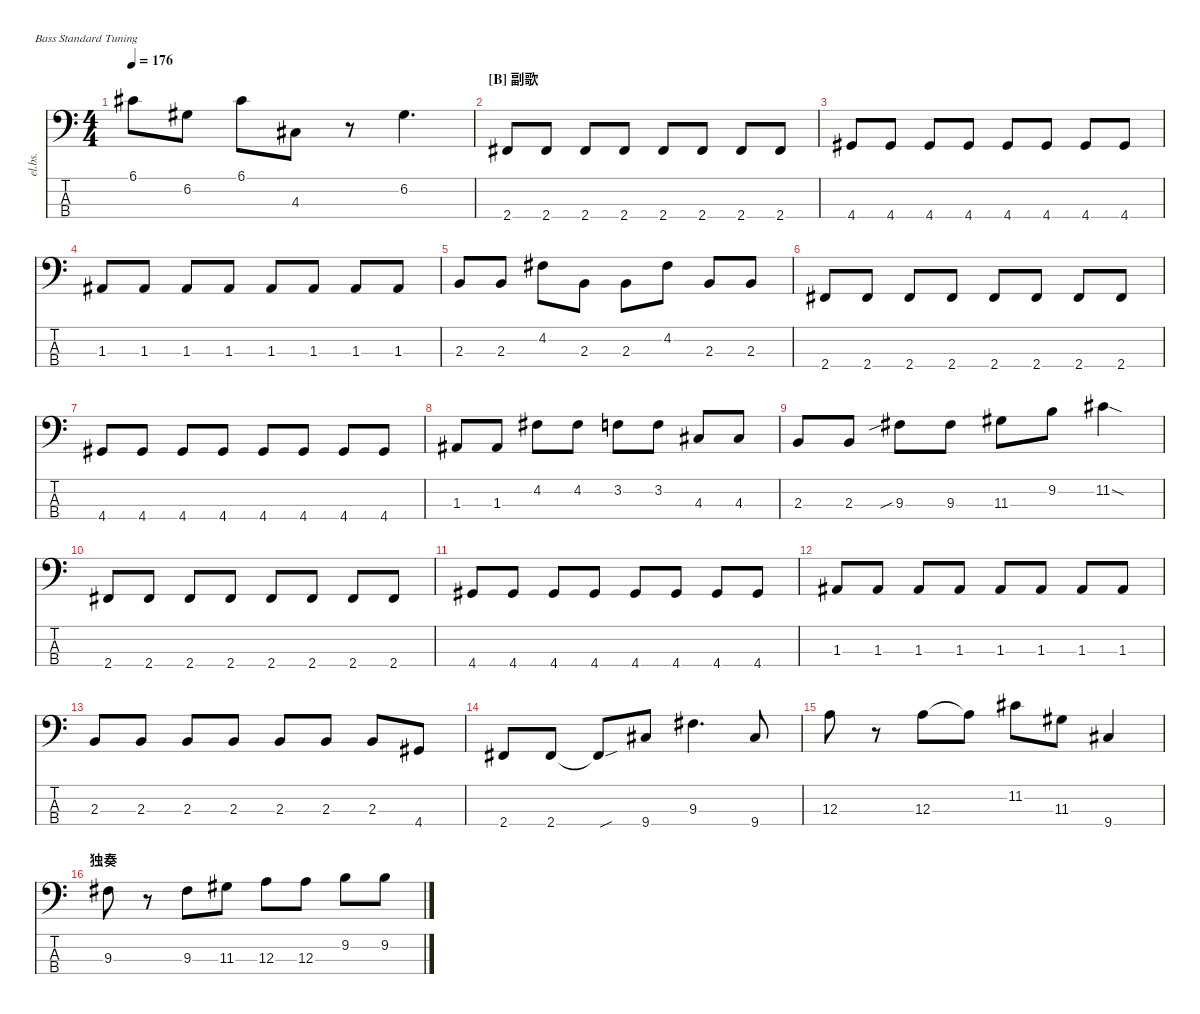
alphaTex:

\defaultSystemsLayout 4
\hideDynamics
\bracketExtendMode nobrackets
\track ("Electric Bass" "el.bs.") {instrument electricbassfinger}
\staff {score tabs}
\tuning (G2 D2 A1 E1)
\ts (4 4)
\tempo 176
\clef f4
\ks c
6.1{acc #}.8{dy mf beam Down} 6.2{acc #}.8{beam Down} 6.1{acc #}.8{beam Down} 4.3{acc #}.8{beam Down} r.8{beam Down} 6.2{acc #}.4{d beam Down} |
\section ("B" "副歌")
2.4{acc #}.8{beam Up} 2.4{acc #}.8{beam Up} 2.4{acc #}.8{beam Up} 2.4{acc #}.8{beam Up} 2.4{acc #}.8{beam Up} 2.4{acc #}.8{beam Up} 2.4{acc #}.8{beam Up} 2.4{acc #}.8{beam Up} |
4.4{acc #}.8{beam Up} 4.4{acc #}.8{beam Up} 4.4{acc #}.8{beam Up} 4.4{acc #}.8{beam Up} 4.4{acc #}.8{beam Up} 4.4{acc #}.8{beam Up} 4.4{acc #}.8{beam Up} 4.4{acc #}.8{beam Up} |
1.3{acc #}.8{beam Up} 1.3{acc #}.8{beam Up} 1.3{acc #}.8{beam Up} 1.3{acc #}.8{beam Up} 1.3{acc #}.8{beam Up} 1.3{acc #}.8{beam Up} 1.3{acc #}.8{beam Up} 1.3{acc #}.8{beam Up} |
2.3.8{beam Up} 2.3.8{beam Up} 4.2{acc #}.8{beam Down} 2.3.8{beam Down} 2.3.8{beam Down} 4.2{acc #}.8{beam Down} 2.3.8{beam Up} 2.3.8{beam Up} |
2.4{acc #}.8{beam Up} 2.4{acc #}.8{beam Up} 2.4{acc #}.8{beam Up} 2.4{acc #}.8{beam Up} 2.4{acc #}.8{beam Up} 2.4{acc #}.8{beam Up} 2.4{acc #}.8{beam Up} 2.4{acc #}.8{beam Up} |
4.4{acc #}.8{beam Up} 4.4{acc #}.8{beam Up} 4.4{acc #}.8{beam Up} 4.4{acc #}.8{beam Up} 4.4{acc #}.8{beam Up} 4.4{acc #}.8{beam Up} 4.4{acc #}.8{beam Up} 4.4{acc #}.8{beam Up} |
1.3{acc #}.8{beam Up} 1.3{acc #}.8{beam Up} 4.2{acc #}.8{beam Down} 4.2{acc #}.8{beam Down} 3.2.8{beam Down} 3.2.8{beam Down} 4.3{acc #}.8{beam Up} 4.3{acc #}.8{beam Up} |
2.3.8{beam Up} 2.3.8{beam Up} 9.3{sib acc #}.8{beam Down} 9.3{acc #}.8{beam Down} 11.3{acc #}.8{beam Down} 9.2.8{beam Down} 11.2{sod acc #}.4{beam Down} |
2.4{acc #}.8{beam Up} 2.4{acc #}.8{beam Up} 2.4{acc #}.8{beam Up} 2.4{acc #}.8{beam Up} 2.4{acc #}.8{beam Up} 2.4{acc #}.8{beam Up} 2.4{acc #}.8{beam Up} 2.4{acc #}.8{beam Up} |
4.4{acc #}.8{beam Up} 4.4{acc #}.8{beam Up} 4.4{acc #}.8{beam Up} 4.4{acc #}.8{beam Up} 4.4{acc #}.8{beam Up} 4.4{acc #}.8{beam Up} 4.4{acc #}.8{beam Up} 4.4{acc #}.8{beam Up} |
1.3{acc #}.8{beam Up} 1.3{acc #}.8{beam Up} 1.3{acc #}.8{beam Up} 1.3{acc #}.8{beam Up} 1.3{acc #}.8{beam Up} 1.3{acc #}.8{beam Up} 1.3{acc #}.8{beam Up} 1.3{acc #}.8{beam Up} |
2.3.8{beam Up} 2.3.8{beam Up} 2.3.8{beam Up} 2.3.8{beam Up} 2.3.8{beam Up} 2.3.8{beam Up} 2.3.8{beam Up} 4.4{acc #}.8{beam Up} |
2.4{acc #}.8{beam Up} 2.4{acc #}.8{beam Up} 2.4{sou t acc #}.8{beam Up} 9.4{acc #}.8{beam Up} 9.3{acc #}.4{d beam Down} 9.4{acc #}.8{beam Up} |
12.3.8{beam Down} r.8{beam Down} 12.3.8{beam Down} 12.3{t}.8{beam Down} 11.2{acc #}.8{beam Down} 11.3{acc #}.8{beam Down} 9.4{acc #}.4{beam Up} |
\section ("" "独奏")
9.3{acc #}.8{beam Down} r.8{beam Down} 9.3{acc #}.8{beam Down} 11.3{acc #}.8{beam Down} 12.3.8{beam Down} 12.3.8{beam Down} 9.2.8{beam Down} 9.2.8{beam Down}
